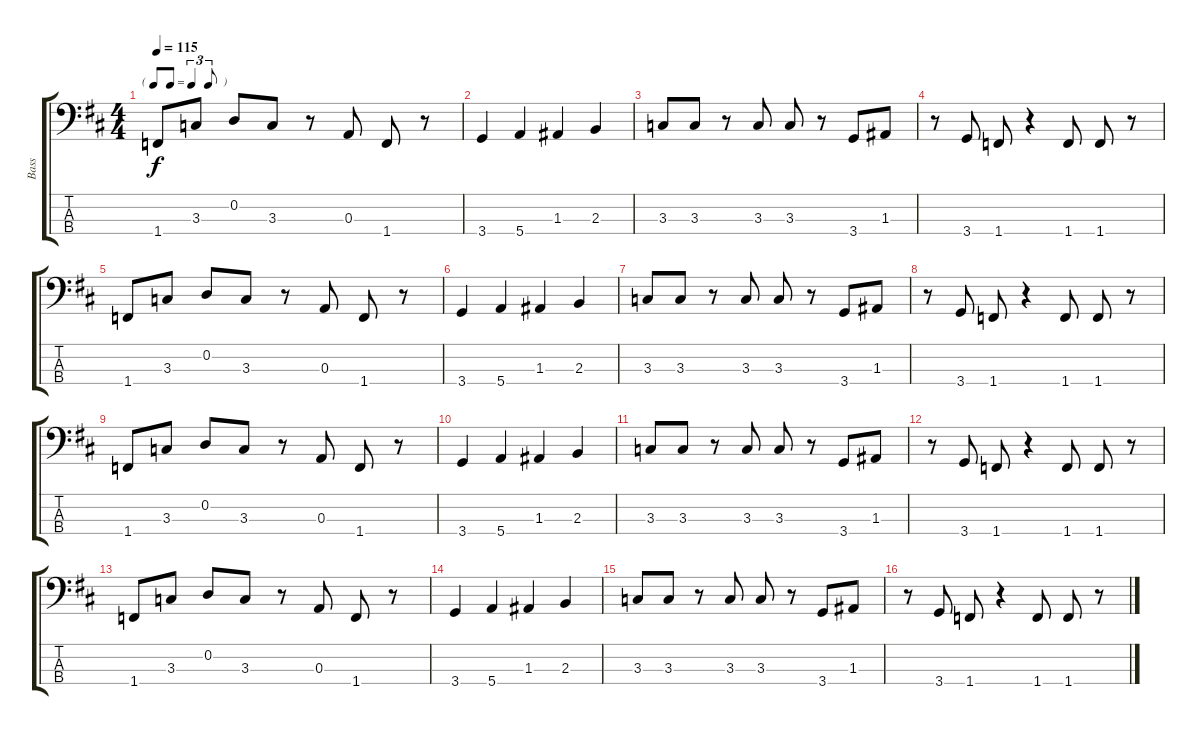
\track ("Bass" "Bass") {instrument fretlessbass}
\staff {score tabs}
\tuning (G2 D2 A1 E1) {hide}
\ts (4 4)
\tf triplet8th
\tempo 115
\clef f4
\ks d
1.4.8{dy f} 3.3.8 0.2.8 3.3.8 r.8 0.3.8 1.4.8 r.8 |
3.4.4 5.4.4 1.3.4 2.3.4 |
3.3.8 3.3.8 r.8 3.3.8 3.3.8 r.8 3.4.8 1.3.8 |
r.8 3.4.8 1.4.8 r.4 1.4.8 1.4.8 r.8 |
1.4.8 3.3.8 0.2.8 3.3.8 r.8 0.3.8 1.4.8 r.8 |
3.4.4 5.4.4 1.3.4 2.3.4 |
3.3.8 3.3.8 r.8 3.3.8 3.3.8 r.8 3.4.8 1.3.8 |
r.8 3.4.8 1.4.8 r.4 1.4.8 1.4.8 r.8 |
1.4.8 3.3.8 0.2.8 3.3.8 r.8 0.3.8 1.4.8 r.8 |
3.4.4 5.4.4 1.3.4 2.3.4 |
3.3.8 3.3.8 r.8 3.3.8 3.3.8 r.8 3.4.8 1.3.8 |
r.8 3.4.8 1.4.8 r.4 1.4.8 1.4.8 r.8 |
1.4.8 3.3.8 0.2.8 3.3.8 r.8 0.3.8 1.4.8 r.8 |
3.4.4 5.4.4 1.3.4 2.3.4 |
3.3.8 3.3.8 r.8 3.3.8 3.3.8 r.8 3.4.8 1.3.8 |
r.8 3.4.8 1.4.8 r.4 1.4.8 1.4.8 r.8
